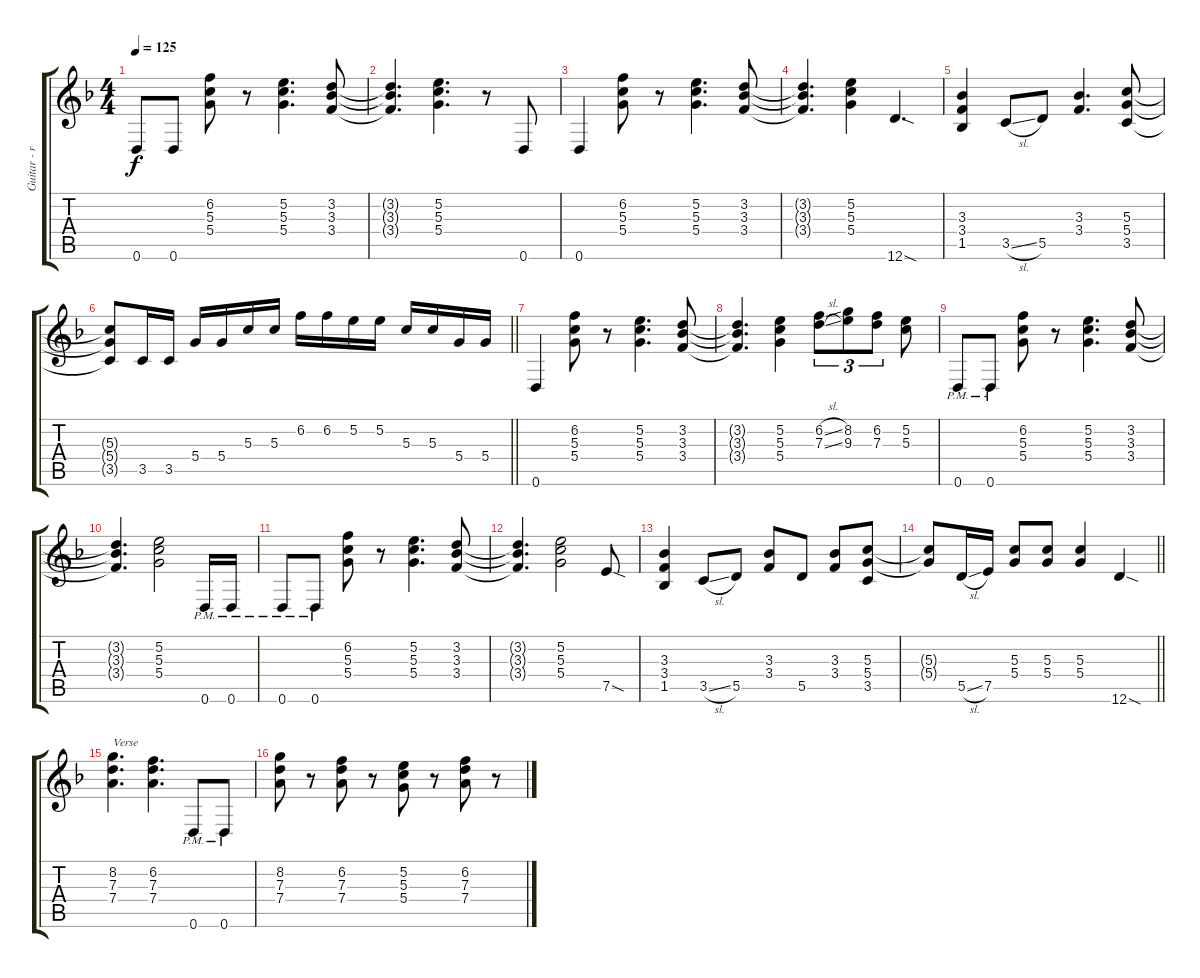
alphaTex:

\track ("Guitar - rhythm" "Guitar - r") {instrument distortionguitar}
\staff {score tabs}
\tuning (E4 B3 G3 D3 A2 D2) {hide}
\ts (4 4)
\tempo 125
\clef g2
\ks f
0.6.8{dy f} 0.6.8 (6.2 5.3 5.4).8 r.8 (5.2 5.3 5.4).4{d} (3.2 3.3 3.4).8 |
(3.2{t} 3.3{t} 3.4{t}).4{d} (5.2 5.3 5.4).4{d} r.8 0.6.8 |
0.6.4 (6.2 5.3 5.4).8 r.8 (5.2 5.3 5.4).4{d} (3.2 3.3 3.4).8 |
(3.2{t} 3.3{t} 3.4{t}).4{d} (5.2 5.3 5.4).4 12.6{sod}.4{d} |
(3.3 3.4 1.5).4 3.5{sl}.8 5.5.8 (3.3 3.4).4{d} (5.3 5.4 3.5).8 |
\barLineRight lightlight
(5.3{t} 5.4{t} 3.5{t}).8 3.5.16 3.5.16 5.4.16 5.4.16 5.3.16 5.3.16 6.2.16 6.2.16 5.2.16 5.2.16 5.3.16 5.3.16 5.4.16 5.4.16 |
0.6.4 (6.2 5.3 5.4).8 r.8 (5.2 5.3 5.4).4{d} (3.2 3.3 3.4).8 |
(3.2{t} 3.3{t} 3.4{t}).4{d} (5.2 5.3 5.4).4 (6.2{sl} 7.3{sl}).8{tu (3 2)} (8.2 9.3).8{tu (3 2)} (6.2 7.3).8{tu (3 2)} (5.2 5.3).8 |
0.6{pm}.8 0.6{pm}.8 (6.2 5.3 5.4).8 r.8 (5.2 5.3 5.4).4{d} (3.2 3.3 3.4).8 |
(3.2{t} 3.3{t} 3.4{t}).4{d} (5.2 5.3 5.4).2 0.6{pm}.16 0.6{pm}.16 |
0.6{pm}.8 0.6{pm}.8 (6.2 5.3 5.4).8 r.8 (5.2 5.3 5.4).4{d} (3.2 3.3 3.4).8 |
(3.2{t} 3.3{t} 3.4{t}).4{d} (5.2 5.3 5.4).2 7.5{sod}.8 |
(3.3 3.4 1.5).4 3.5{sl}.8 5.5.8 (3.3 3.4).8 5.5.8 (3.3 3.4).8 (5.3 5.4 3.5).8 |
\barLineRight lightlight
(5.3{t} 5.4{t}).8 5.5{sl}.16 7.5.16 (5.3 5.4).8 (5.3 5.4).8 (5.3 5.4).4 12.6{sod}.4 |
(8.2 7.3 7.4).4{d txt "Verse"} (6.2 7.3 7.4).4{d} 0.6{pm}.8 0.6{pm}.8 |
(8.2 7.3 7.4).8 r.8 (6.2 7.3 7.4).8 r.8 (5.2 5.3 5.4).8 r.8 (6.2 7.3 7.4).8 r.8
